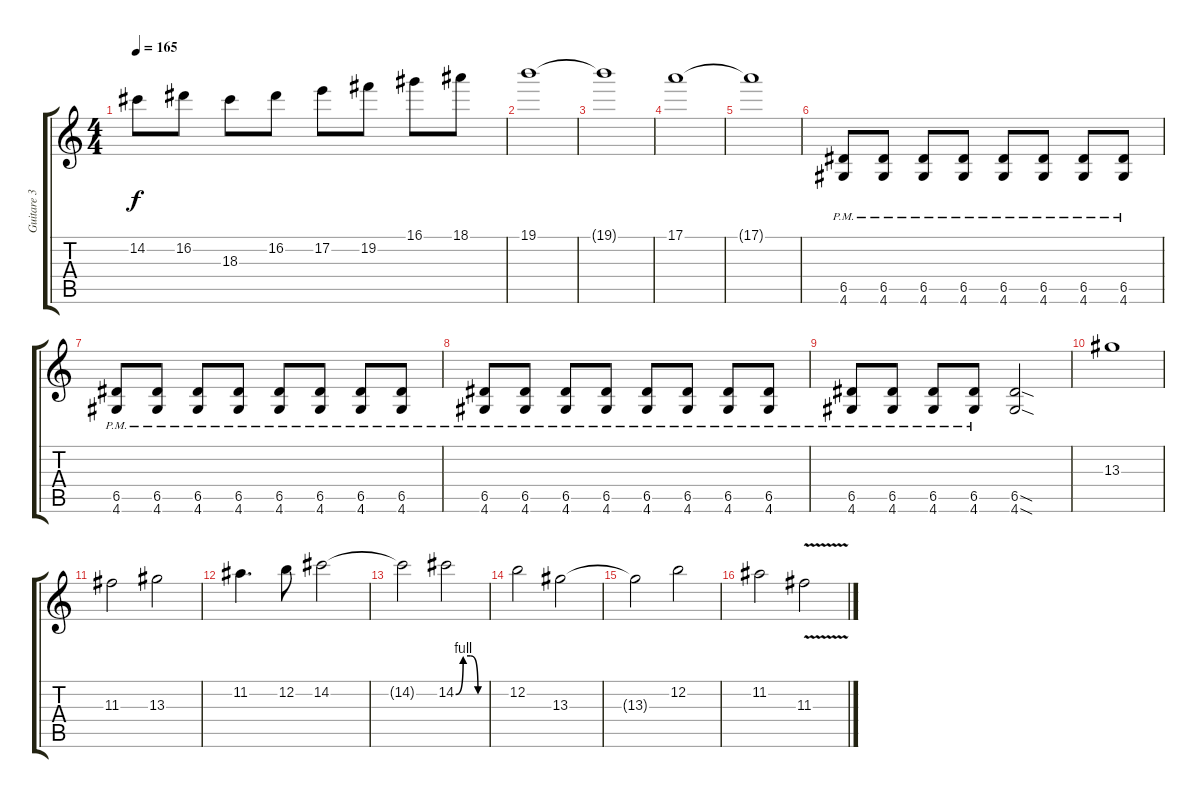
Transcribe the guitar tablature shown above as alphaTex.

\track ("Guitare 3" "Guitare 3") {instrument overdrivenguitar}
\staff {score tabs}
\tuning (E4 B3 G3 D3 A2 E2) {hide}
\ts (4 4)
\tempo 165
\clef g2
\ks c
14.2.8{dy f} 16.2.8 18.3.8 16.2.8 17.2.8 19.2.8 16.1.8 18.1.8 |
19.1.1 |
19.1{t}.1 |
17.1.1 |
17.1{t}.1 |
(6.5{pm} 4.6{pm}).8 (6.5{pm} 4.6{pm}).8 (6.5{pm} 4.6{pm}).8 (6.5{pm} 4.6{pm}).8 (6.5{pm} 4.6{pm}).8 (6.5{pm} 4.6{pm}).8 (6.5{pm} 4.6{pm}).8 (6.5{pm} 4.6{pm}).8 |
(6.5{pm} 4.6{pm}).8 (6.5{pm} 4.6{pm}).8 (6.5{pm} 4.6{pm}).8 (6.5{pm} 4.6{pm}).8 (6.5{pm} 4.6{pm}).8 (6.5{pm} 4.6{pm}).8 (6.5{pm} 4.6{pm}).8 (6.5{pm} 4.6{pm}).8 |
(6.5{pm} 4.6{pm}).8 (6.5{pm} 4.6{pm}).8 (6.5{pm} 4.6{pm}).8 (6.5{pm} 4.6{pm}).8 (6.5{pm} 4.6{pm}).8 (6.5{pm} 4.6{pm}).8 (6.5{pm} 4.6{pm}).8 (6.5{pm} 4.6{pm}).8 |
(6.5{pm} 4.6{pm}).8 (6.5{pm} 4.6{pm}).8 (6.5{pm} 4.6{pm}).8 (6.5{pm} 4.6{pm}).8 (6.5{sod} 4.6{sod}).2 |
13.3.1 |
11.3.2 13.3.2 |
11.2.4{d} 12.2.8 14.2.2 |
14.2{t}.2 14.2{be (custom 0 0 15 4 30 4 45 0 60 0)}.2 |
12.2.2 13.3.2 |
13.3{t}.2 12.2.2 |
11.2.2 11.3{v}.2
